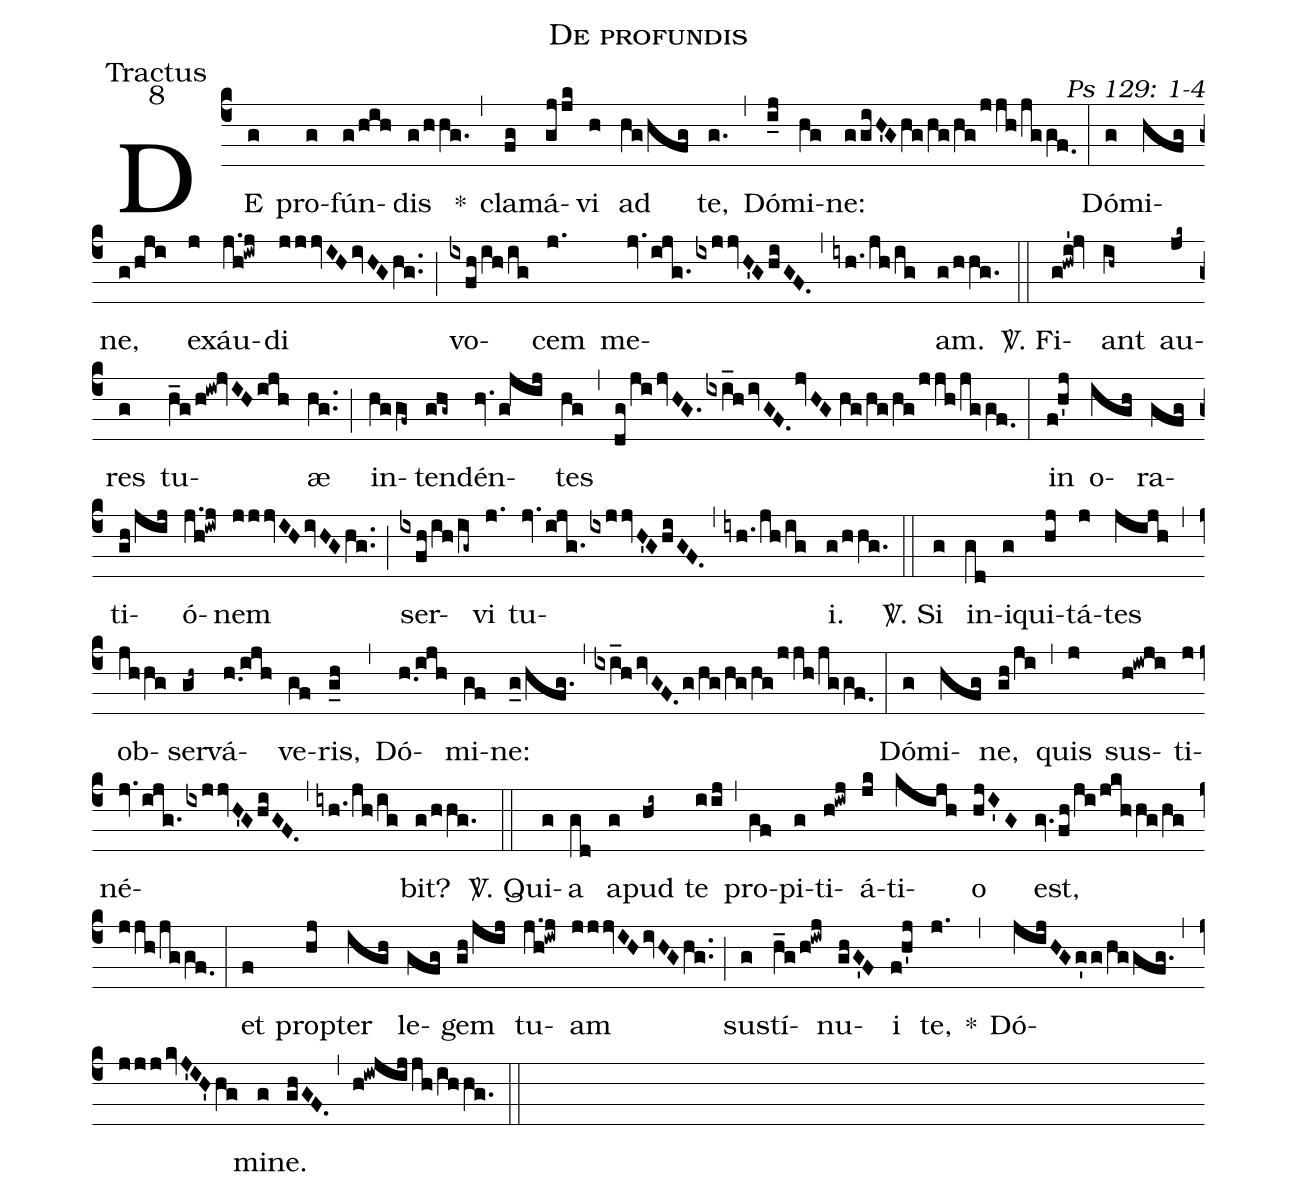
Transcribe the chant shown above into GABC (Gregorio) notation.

name: De profundis;
office-part: Tractus;
mode: 8;
commentary: Ps 129: 1-4;
%%
(c4) DE(g) pro(g)fún(g/hih)dis(g/hhg.) *(,)
cla(fg)má(gjjk)vi(h) ad(hg/hfg) te,(g.) (,) Dó(i_j)mi(hg)ne:(ggiH'Ghg/hg/hg/jjh/jggf.0) (:)
Dó(g)mi(hfg)ne,(g/hji) ex(j)áu(j.h!iwj)di(jjjvIHivHGhg..) (;) vo(ixfh/ih/ig)cem(j.) me(jv.ijg.ixjjvH'GhiGF.)(,)(iyh./jh/ig)am.(g/hhg.) (::)
<sp>V/</sp>. Fi(g!hwi'!jv)ant(ih~) au(jk~)res(g) tu(h_g/h!iw!jvIHijh)æ(hg..) (;) in(hggf~)ten(ghg~)dén(hv.g!jij)tes(hg) (,) (dg/jijvHG.ixi_hivGF.jvHG//hg/hg/hg/jjh/jggf.0) (:)
in(f!h'j) o(igh)ra(gfg)ti(gh/jij)ó(j.h!iwj)nem(jjjvIHivHGhg..) (;) ser(ixfh/ih/ig~)vi(j.) tu(jv.ijg.ixjjvH'G/!hiGF.)(,)(iyh./jh/ig)i.(g/hhg.) (::)
<sp>V/</sp>. Si(g) in(gd)i(g)qui(hj)tá(j)tes(jijh) (,) ob(jhhg)ser(gh~)vá(h.0/[-0.5]ijh)ve(gf)ris,(g_h) (,) Dó(h.0/[-0.5]ijh)mi(gf)ne:(g_0/hfg.) (,) (ixi_hivGF.g/hg/hg/hg/jjh/jggf.0) (:)
Dó(g)mi(hfg)ne,(gh/ji) (,) quis(j) sus(h!iwji)ti(j)né(jv.ijg.ixjjvH'GhiGF.)(,)(iyh./jh/ig)bit?(g/hhg.) (::)
<sp>V/</sp>. Qui(g)a(gd) a(g)pud(hi~) te(iij) (,) pro(gf)pi(g)ti(h!iwj)á(jk)ti(kijh)o(hjI'G) est,(gv.fh/ji/jkhhg/hg/jjh/jggf.0) (:)
et(f) prop(hj)ter(igh) le(gfg)gem(gh/jij) tu(j.h!iwj)am(jjjvIHivHGhg..) (;) sus(g)tí(h_g/h!iwj)nu(ghG'F)i(f!h'j) te,(j.) *(,)
Dó(jijHGg'g/hg/!gfg.)(,)(jjjkvJ'IH'hg)mi(g)ne.(ghGF.) (,) (h!iwjijjh/ihhg.) (::)
